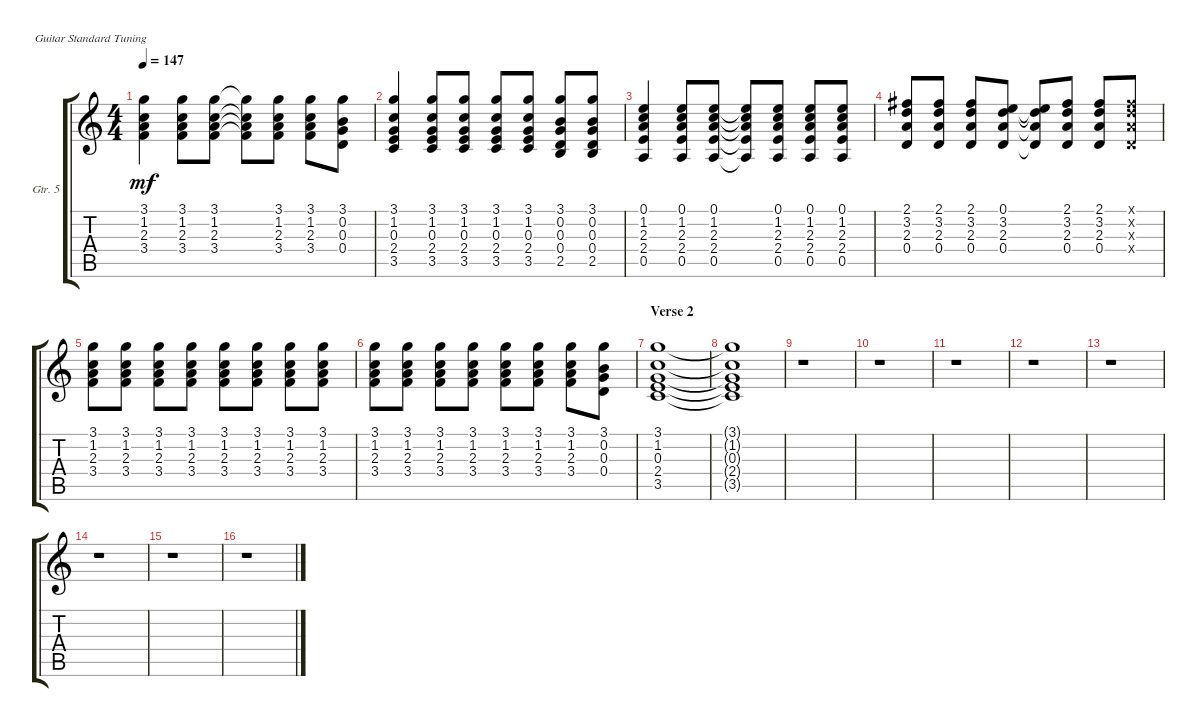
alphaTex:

\defaultSystemsLayout 4
\bracketExtendMode groupsimilarinstruments
\firstSystemTrackNameOrientation horizontal
\otherSystemsTrackNameOrientation horizontal
\track ("Guitar 5" "Gtr. 5") {instrument acousticguitarsteel}
\staff {score tabs}
\tuning (E4 B3 G3 D3 A2 E2)
\ts (4 4)
\tempo 147
\clef g2
\ks c
(3.1 1.2 2.3 3.4).4{dy mf} (3.1 1.2 2.3 3.4).8 (3.1 1.2 2.3 3.4).8 (3.1{t} 1.2{t} 2.3{t} 3.4{t}).8 (3.1 1.2 2.3 3.4).8 (3.1 1.2 2.3 3.4).8 (3.1 0.2 0.3 0.4).8 |
(3.5 2.4 0.3 1.2 3.1).4 (3.5 2.4 0.3 1.2 3.1).8 (3.5 2.4 0.3 1.2 3.1).8 (3.5 2.4 0.3 1.2 3.1).8 (3.5 2.4 0.3 1.2 3.1).8 (3.1 0.2 0.3 0.4 2.5).8 (3.1 0.2 0.3 0.4 2.5).8 |
(0.5 2.4 2.3 1.2 0.1).4 (0.5 2.4 2.3 1.2 0.1).8 (0.5 2.4 2.3 1.2 0.1).8 (0.5{t} 2.4{t} 2.3{t} 1.2{t} 0.1{t}).8 (0.5 2.4 2.3 1.2 0.1).8 (0.5 2.4 2.3 1.2 0.1).8 (0.5 2.4 2.3 1.2 0.1).8 |
(2.1 3.2 2.3 0.4).8 (2.1 3.2 2.3 0.4).8 (2.1 3.2 2.3 0.4).8 (0.1 3.2 2.3 0.4).8 (0.1{t} 3.2{t} 2.3{t} 0.4{t}).8 (2.1 3.2 2.3 0.4).8 (2.1 3.2 2.3 0.4).8 (2.1{x} 3.2{x} 2.3{x} 0.4{x}).8 |
(3.1 1.2 2.3 3.4).8 (3.1 1.2 2.3 3.4).8 (3.1 1.2 2.3 3.4).8 (3.1 1.2 2.3 3.4).8 (3.1 1.2 2.3 3.4).8 (3.1 1.2 2.3 3.4).8 (3.1 1.2 2.3 3.4).8 (3.1 1.2 2.3 3.4).8 |
(3.1 1.2 2.3 3.4).8 (3.1 1.2 2.3 3.4).8 (3.1 1.2 2.3 3.4).8 (3.1 1.2 2.3 3.4).8 (3.1 1.2 2.3 3.4).8 (3.1 1.2 2.3 3.4).8 (3.1 1.2 2.3 3.4).8 (3.1 0.2 0.3 0.4).8 |
\section ("" "Verse 2")
(3.1 1.2 0.3 2.4 3.5).1 |
(3.1{t} 1.2{t} 0.3{t} 2.4{t} 3.5{t}).1 |
r.1 |
r.1 |
r.1 |
r.1 |
r.1 |
r.1 |
r.1 |
r.1
